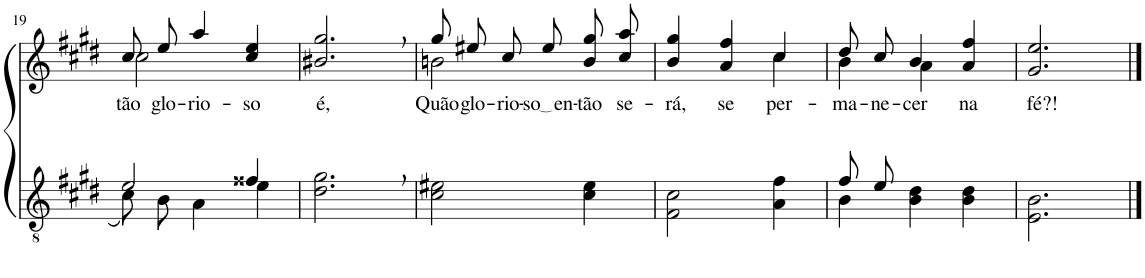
**kern	**kern	**text
*part2	*part1	*part1
*staff2	*staff1	*staff1
*I"Parte III e IV	*I"Parte I e II	*
!!LO:PB:g=z
*clefGv2	*clefG2	*
*Trd5c9	*Trd5c9	*
*k[f#c#g#d#]	*k[f#c#g#d#]	*
*M3/4	*M3/4	*
=19	=19	=19
*^	*^	*
!	!	!	!	!LO:LY:b
2e/	8c#\L	8cc#/L	2cc#\	tão
!	!	!	!	!LO:LY:b
.	8B\J	8ee/J	.	glo-
!	!	!	!	!LO:LY:b
.	4A\	4aa/	.	-rio-
!	!	!	!	!LO:LY:b
4f##X/	4e\	4cc#/ 4ee/	4ryy	-so
=20	=20	=20	=20	=20
!	!	!	!	!LO:LY:b
*v	*v	*	*	*
*	*v	*v	*
2.d#\, 2.g#\,	2.b#X/, 2.gg#/,	é,
=21	=21	=21
*	*^	*
!	!	!	!LO:LY:b
2c#\ 2e#X\	8gg#/L	2bn\	Quão
!	!	!	!LO:LY:b
.	8ee#X/J	.	glo-
!	!	!	!LO:LY:b
.	8cc#/L	.	-rio-
!	!	!	!LO:LY:b
.	8ee#/J	.	so en
!	!	!	!LO:LY:b
4c#\ 4e#\	8b\ 8gg#\L	4ryy	-tão
!	!	!	!LO:LY:b
.	8cc#\ 8aa\J	.	se-
=22	=22	=22	=22
!	!	!	!LO:LY:b
2F#\ 2c#\	4b/ 4gg#/	2ryy	-rá,
!	!	!	!LO:LY:b
.	4a/ 4ff#/	.	se
!	!	!	!LO:LY:b
4A\ 4f#\	4cc#/	4cc#\	per-
=23	=23	=23	=23
*^	*	*	*
!	!	!	!	!LO:LY:b
8f#/L	4B\	8dd#/L	4b\	-ma-
!	!	!	!	!LO:LY:b
8e/J	.	8cc#/J	.	ne-
!	!	!	!	!LO:LY:b
4ryy	4B\ 4d#\	4b/	4a\	-cer
!	!	!	!	!LO:LY:b
4ryy	4B\ 4d#\	4a/ 4ff#/	4ryy	na
=24	=24	=24	=24	=24
!	!	!	!	!LO:LY:b
*v	*v	*	*	*
*	*v	*v	*
2.E\ 2.B\	2.g#/ 2.ee/	fé?!
==	==	==
*-	*-	*-
